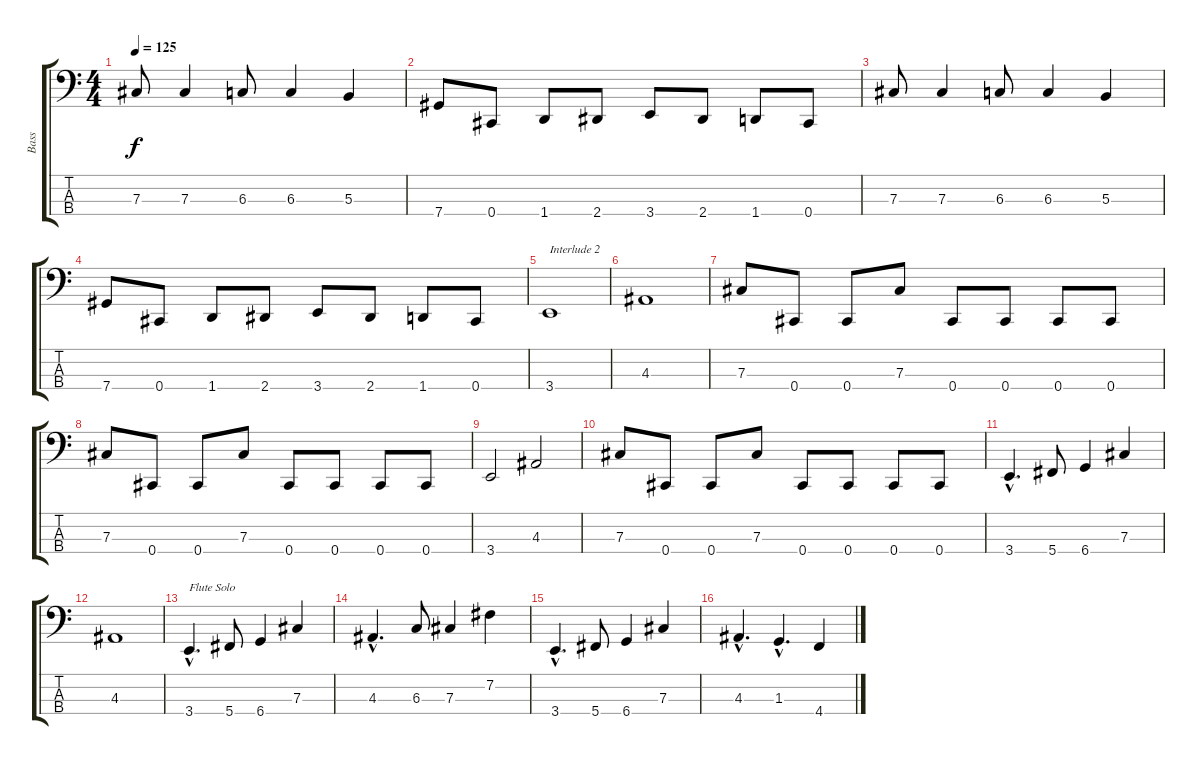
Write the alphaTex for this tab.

\track ("Bass" "Bass") {instrument electricbassfinger}
\staff {score tabs}
\tuning (E2 B1 Gb1 Db1) {hide}
\ts (4 4)
\tempo 125
\clef f4
\ks c
7.3.8{dy f} 7.3.4 6.3.8 6.3.4 5.3.4 |
7.4.8 0.4.8 1.4.8 2.4.8 3.4.8 2.4.8 1.4.8 0.4.8 |
7.3.8 7.3.4 6.3.8 6.3.4 5.3.4 |
7.4.8 0.4.8 1.4.8 2.4.8 3.4.8 2.4.8 1.4.8 0.4.8 |
3.4.1{txt "Interlude 2"} |
4.3.1 |
7.3.8 0.4.8 0.4.8 7.3.8 0.4.8 0.4.8 0.4.8 0.4.8 |
7.3.8 0.4.8 0.4.8 7.3.8 0.4.8 0.4.8 0.4.8 0.4.8 |
3.4.2 4.3.2 |
7.3.8 0.4.8 0.4.8 7.3.8 0.4.8 0.4.8 0.4.8 0.4.8 |
3.4{hac}.4{d} 5.4.8 6.4.4 7.3.4 |
4.3.1 |
3.4{hac}.4{d txt "Flute Solo"} 5.4.8 6.4.4 7.3.4 |
4.3{hac}.4{d} 6.3.8 7.3.4 7.2.4 |
3.4{hac}.4{d} 5.4.8 6.4.4 7.3.4 |
4.3{hac}.4{d} 1.3{hac}.4{d} 4.4.4
